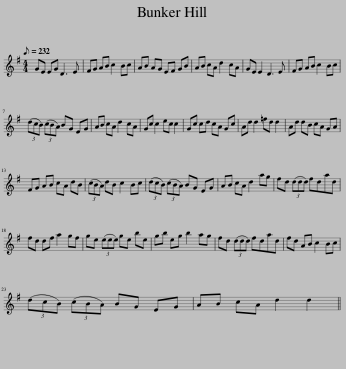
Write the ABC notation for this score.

X:1
L:1/8
Q:1/8=232
M:4/4
I:linebreak $
K:Emin
V:1 treble
V:1
 GE EG D3 E | FG AB c2 Bc | AB AG EF GB | AB cA d2 cA | GE E2 D3 E | %5
 FG AB c2 Bc |$ (3(dcB) (3(cBA) BG EG | AB cA d2 cA | Gc c2 ec c2 | Gc cd cA Gc | %10
 Ad d2 =fd d2 | Ad dB cA GA |$ FG AB cA dB | (3(cBA) dB c2 Bc | (3(dcB) (3(cBA) BG EG | %15
 AB cA d2 ag | fd (3(ddd) fdad |$ fd df a2 gf | ge (3(eee) ge be | gb eg b2 ag | %20
 fd (3(ddd) fdad | fd AB c2 Bc |$ (3(dcB) (3(cBA) BG EG | AB cA d2 d2 || %24
